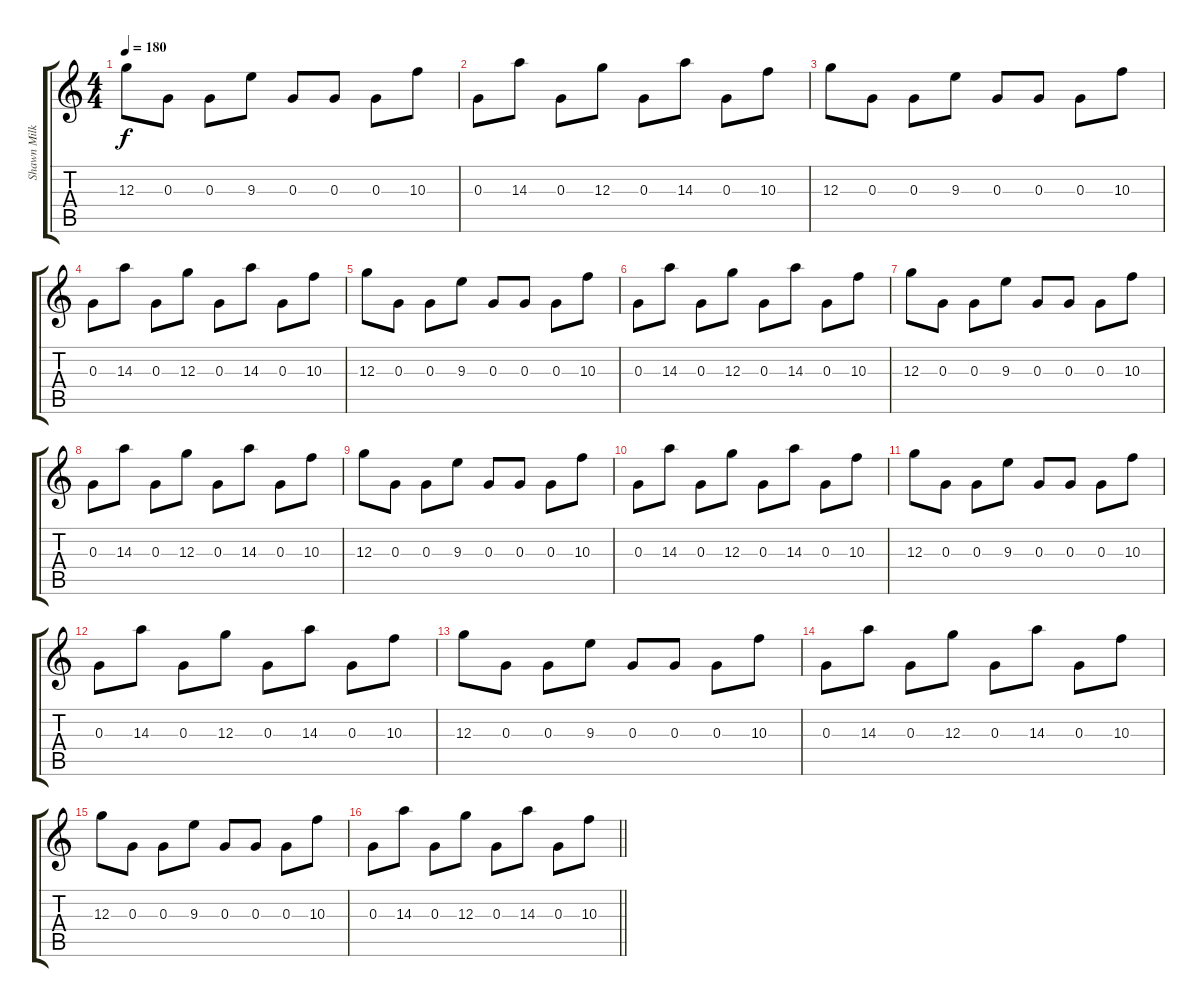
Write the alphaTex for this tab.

\track ("Shawn Milke - Guitar" "Shawn Milk") {instrument distortionguitar}
\staff {score tabs}
\tuning (E4 B3 G3 D3 A2 D2) {hide}
\ts (4 4)
\tempo 180
\clef g2
\ks c
12.3.8{dy f} 0.3.8 0.3.8 9.3.8 0.3.8 0.3.8 0.3.8 10.3.8 |
0.3.8 14.3.8 0.3.8 12.3.8 0.3.8 14.3.8 0.3.8 10.3.8 |
12.3.8 0.3.8 0.3.8 9.3.8 0.3.8 0.3.8 0.3.8 10.3.8 |
0.3.8 14.3.8 0.3.8 12.3.8 0.3.8 14.3.8 0.3.8 10.3.8 |
12.3.8 0.3.8 0.3.8 9.3.8 0.3.8 0.3.8 0.3.8 10.3.8 |
0.3.8 14.3.8 0.3.8 12.3.8 0.3.8 14.3.8 0.3.8 10.3.8 |
12.3.8 0.3.8 0.3.8 9.3.8 0.3.8 0.3.8 0.3.8 10.3.8 |
0.3.8 14.3.8 0.3.8 12.3.8 0.3.8 14.3.8 0.3.8 10.3.8 |
12.3.8 0.3.8 0.3.8 9.3.8 0.3.8 0.3.8 0.3.8 10.3.8 |
0.3.8 14.3.8 0.3.8 12.3.8 0.3.8 14.3.8 0.3.8 10.3.8 |
12.3.8 0.3.8 0.3.8 9.3.8 0.3.8 0.3.8 0.3.8 10.3.8 |
0.3.8 14.3.8 0.3.8 12.3.8 0.3.8 14.3.8 0.3.8 10.3.8 |
12.3.8 0.3.8 0.3.8 9.3.8 0.3.8 0.3.8 0.3.8 10.3.8 |
0.3.8 14.3.8 0.3.8 12.3.8 0.3.8 14.3.8 0.3.8 10.3.8 |
12.3.8 0.3.8 0.3.8 9.3.8 0.3.8 0.3.8 0.3.8 10.3.8 |
\barLineRight lightlight
0.3.8 14.3.8 0.3.8 12.3.8 0.3.8 14.3.8 0.3.8 10.3.8
